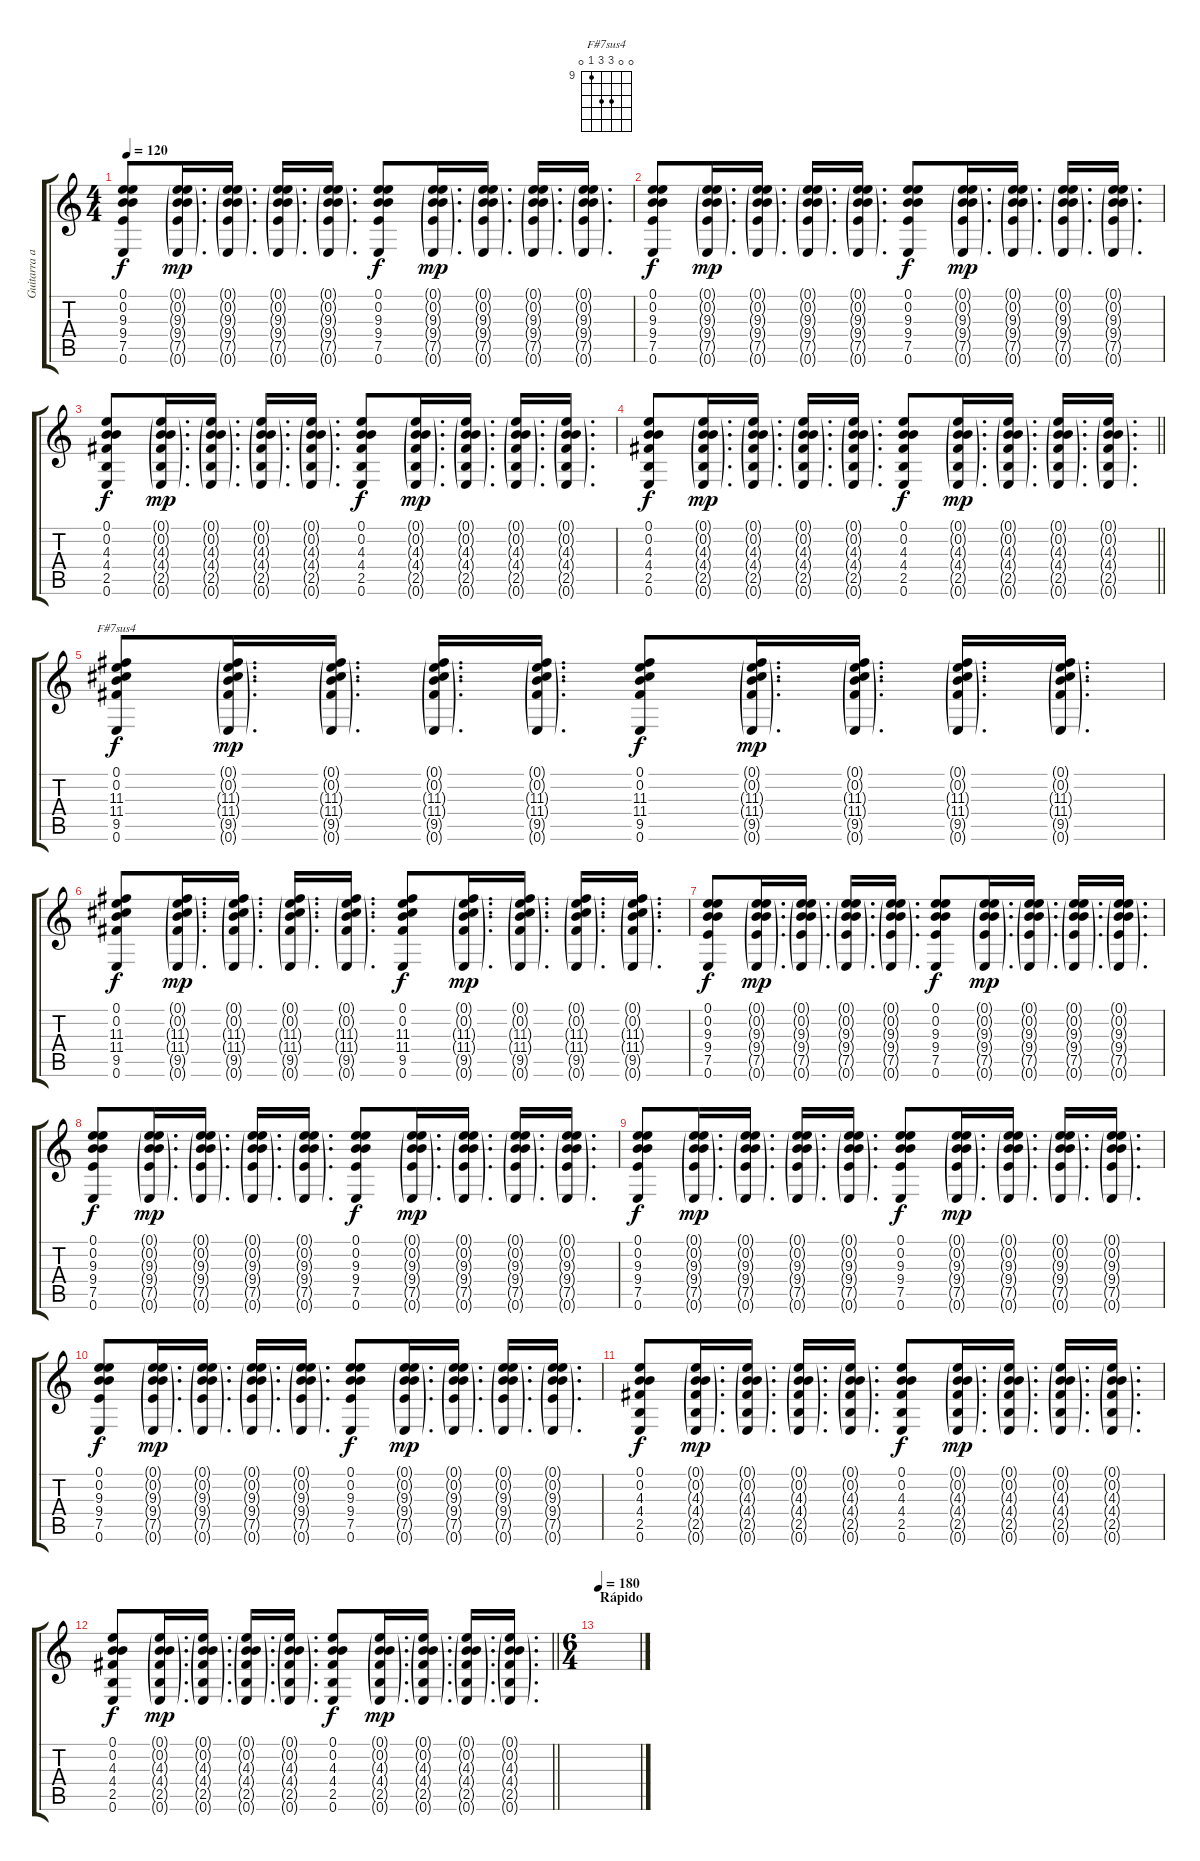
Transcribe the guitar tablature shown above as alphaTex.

\track ("Guitarra acústica" "Guitarra a") {instrument acousticguitarsteel}
\staff {score tabs}
\tuning (E4 B3 G3 D3 A2 E2) {hide}
\chord ("F#7sus4" 0 0 11 11 9 0) {firstfret 9}
\ts (4 4)
\tempo 120
\clef g2
\ks c
(0.1 0.2 9.3 9.4 7.5 0.6).8{dy f} (0.1{g} 0.2{g} 9.3{g} 9.4{g} 7.5{g} 0.6{g}).16{d dy mp} (0.1{g} 0.2{g} 9.3{g} 9.4{g} 7.5{g} 0.6{g}).16{d} (0.1{g} 0.2{g} 9.3{g} 9.4{g} 7.5{g} 0.6{g}).16{d} (0.1{g} 0.2{g} 9.3{g} 9.4{g} 7.5{g} 0.6{g}).16{d} (0.1 0.2 9.3 9.4 7.5 0.6).8{dy f} (0.1{g} 0.2{g} 9.3{g} 9.4{g} 7.5{g} 0.6{g}).16{d dy mp} (0.1{g} 0.2{g} 9.3{g} 9.4{g} 7.5{g} 0.6{g}).16{d} (0.1{g} 0.2{g} 9.3{g} 9.4{g} 7.5{g} 0.6{g}).16{d} (0.1{g} 0.2{g} 9.3{g} 9.4{g} 7.5{g} 0.6{g}).16{d} |
(0.1 0.2 9.3 9.4 7.5 0.6).8{dy f} (0.1{g} 0.2{g} 9.3{g} 9.4{g} 7.5{g} 0.6{g}).16{d dy mp} (0.1{g} 0.2{g} 9.3{g} 9.4{g} 7.5{g} 0.6{g}).16{d} (0.1{g} 0.2{g} 9.3{g} 9.4{g} 7.5{g} 0.6{g}).16{d} (0.1{g} 0.2{g} 9.3{g} 9.4{g} 7.5{g} 0.6{g}).16{d} (0.1 0.2 9.3 9.4 7.5 0.6).8{dy f} (0.1{g} 0.2{g} 9.3{g} 9.4{g} 7.5{g} 0.6{g}).16{d dy mp} (0.1{g} 0.2{g} 9.3{g} 9.4{g} 7.5{g} 0.6{g}).16{d} (0.1{g} 0.2{g} 9.3{g} 9.4{g} 7.5{g} 0.6{g}).16{d} (0.1{g} 0.2{g} 9.3{g} 9.4{g} 7.5{g} 0.6{g}).16{d} |
(0.1 0.2 4.3 4.4 2.5 0.6).8{dy f} (0.1{g} 0.2{g} 4.3{g} 4.4{g} 2.5{g} 0.6{g}).16{d dy mp} (0.1{g} 0.2{g} 4.3{g} 4.4{g} 2.5{g} 0.6{g}).16{d} (0.1{g} 0.2{g} 4.3{g} 4.4{g} 2.5{g} 0.6{g}).16{d} (0.1{g} 0.2{g} 4.3{g} 4.4{g} 2.5{g} 0.6{g}).16{d} (0.1 0.2 4.3 4.4 2.5 0.6).8{dy f} (0.1{g} 0.2{g} 4.3{g} 4.4{g} 2.5{g} 0.6{g}).16{d dy mp} (0.1{g} 0.2{g} 4.3{g} 4.4{g} 2.5{g} 0.6{g}).16{d} (0.1{g} 0.2{g} 4.3{g} 4.4{g} 2.5{g} 0.6{g}).16{d} (0.1{g} 0.2{g} 4.3{g} 4.4{g} 2.5{g} 0.6{g}).16{d} |
\barLineRight lightlight
(0.1 0.2 4.3 4.4 2.5 0.6).8{dy f} (0.1{g} 0.2{g} 4.3{g} 4.4{g} 2.5{g} 0.6{g}).16{d dy mp} (0.1{g} 0.2{g} 4.3{g} 4.4{g} 2.5{g} 0.6{g}).16{d} (0.1{g} 0.2{g} 4.3{g} 4.4{g} 2.5{g} 0.6{g}).16{d} (0.1{g} 0.2{g} 4.3{g} 4.4{g} 2.5{g} 0.6{g}).16{d} (0.1 0.2 4.3 4.4 2.5 0.6).8{dy f} (0.1{g} 0.2{g} 4.3{g} 4.4{g} 2.5{g} 0.6{g}).16{d dy mp} (0.1{g} 0.2{g} 4.3{g} 4.4{g} 2.5{g} 0.6{g}).16{d} (0.1{g} 0.2{g} 4.3{g} 4.4{g} 2.5{g} 0.6{g}).16{d} (0.1{g} 0.2{g} 4.3{g} 4.4{g} 2.5{g} 0.6{g}).16{d} |
(0.1 0.2 11.3 11.4 9.5 0.6).8{ch "F#7sus4" dy f} (0.1{g} 0.2{g} 11.3{g} 11.4{g} 9.5{g} 0.6{g}).16{d dy mp} (0.1{g} 0.2{g} 11.3{g} 11.4{g} 9.5{g} 0.6{g}).16{d} (0.1{g} 0.2{g} 11.3{g} 11.4{g} 9.5{g} 0.6{g}).16{d} (0.1{g} 0.2{g} 11.3{g} 11.4{g} 9.5{g} 0.6{g}).16{d} (0.1 0.2 11.3 11.4 9.5 0.6).8{dy f} (0.1{g} 0.2{g} 11.3{g} 11.4{g} 9.5{g} 0.6{g}).16{d dy mp} (0.1{g} 0.2{g} 11.3{g} 11.4{g} 9.5{g} 0.6{g}).16{d} (0.1{g} 0.2{g} 11.3{g} 11.4{g} 9.5{g} 0.6{g}).16{d} (0.1{g} 0.2{g} 11.3{g} 11.4{g} 9.5{g} 0.6{g}).16{d} |
(0.1 0.2 11.3 11.4 9.5 0.6).8{dy f} (0.1{g} 0.2{g} 11.3{g} 11.4{g} 9.5{g} 0.6{g}).16{d dy mp} (0.1{g} 0.2{g} 11.3{g} 11.4{g} 9.5{g} 0.6{g}).16{d} (0.1{g} 0.2{g} 11.3{g} 11.4{g} 9.5{g} 0.6{g}).16{d} (0.1{g} 0.2{g} 11.3{g} 11.4{g} 9.5{g} 0.6{g}).16{d} (0.1 0.2 11.3 11.4 9.5 0.6).8{dy f} (0.1{g} 0.2{g} 11.3{g} 11.4{g} 9.5{g} 0.6{g}).16{d dy mp} (0.1{g} 0.2{g} 11.3{g} 11.4{g} 9.5{g} 0.6{g}).16{d} (0.1{g} 0.2{g} 11.3{g} 11.4{g} 9.5{g} 0.6{g}).16{d} (0.1{g} 0.2{g} 11.3{g} 11.4{g} 9.5{g} 0.6{g}).16{d} |
(0.1 0.2 9.3 9.4 7.5 0.6).8{dy f} (0.1{g} 0.2{g} 9.3{g} 9.4{g} 7.5{g} 0.6{g}).16{d dy mp} (0.1{g} 0.2{g} 9.3{g} 9.4{g} 7.5{g} 0.6{g}).16{d} (0.1{g} 0.2{g} 9.3{g} 9.4{g} 7.5{g} 0.6{g}).16{d} (0.1{g} 0.2{g} 9.3{g} 9.4{g} 7.5{g} 0.6{g}).16{d} (0.1 0.2 9.3 9.4 7.5 0.6).8{dy f} (0.1{g} 0.2{g} 9.3{g} 9.4{g} 7.5{g} 0.6{g}).16{d dy mp} (0.1{g} 0.2{g} 9.3{g} 9.4{g} 7.5{g} 0.6{g}).16{d} (0.1{g} 0.2{g} 9.3{g} 9.4{g} 7.5{g} 0.6{g}).16{d} (0.1{g} 0.2{g} 9.3{g} 9.4{g} 7.5{g} 0.6{g}).16{d} |
(0.1 0.2 9.3 9.4 7.5 0.6).8{dy f} (0.1{g} 0.2{g} 9.3{g} 9.4{g} 7.5{g} 0.6{g}).16{d dy mp} (0.1{g} 0.2{g} 9.3{g} 9.4{g} 7.5{g} 0.6{g}).16{d} (0.1{g} 0.2{g} 9.3{g} 9.4{g} 7.5{g} 0.6{g}).16{d} (0.1{g} 0.2{g} 9.3{g} 9.4{g} 7.5{g} 0.6{g}).16{d} (0.1 0.2 9.3 9.4 7.5 0.6).8{dy f} (0.1{g} 0.2{g} 9.3{g} 9.4{g} 7.5{g} 0.6{g}).16{d dy mp} (0.1{g} 0.2{g} 9.3{g} 9.4{g} 7.5{g} 0.6{g}).16{d} (0.1{g} 0.2{g} 9.3{g} 9.4{g} 7.5{g} 0.6{g}).16{d} (0.1{g} 0.2{g} 9.3{g} 9.4{g} 7.5{g} 0.6{g}).16{d} |
(0.1 0.2 9.3 9.4 7.5 0.6).8{dy f} (0.1{g} 0.2{g} 9.3{g} 9.4{g} 7.5{g} 0.6{g}).16{d dy mp} (0.1{g} 0.2{g} 9.3{g} 9.4{g} 7.5{g} 0.6{g}).16{d} (0.1{g} 0.2{g} 9.3{g} 9.4{g} 7.5{g} 0.6{g}).16{d} (0.1{g} 0.2{g} 9.3{g} 9.4{g} 7.5{g} 0.6{g}).16{d} (0.1 0.2 9.3 9.4 7.5 0.6).8{dy f} (0.1{g} 0.2{g} 9.3{g} 9.4{g} 7.5{g} 0.6{g}).16{d dy mp} (0.1{g} 0.2{g} 9.3{g} 9.4{g} 7.5{g} 0.6{g}).16{d} (0.1{g} 0.2{g} 9.3{g} 9.4{g} 7.5{g} 0.6{g}).16{d} (0.1{g} 0.2{g} 9.3{g} 9.4{g} 7.5{g} 0.6{g}).16{d} |
(0.1 0.2 9.3 9.4 7.5 0.6).8{dy f} (0.1{g} 0.2{g} 9.3{g} 9.4{g} 7.5{g} 0.6{g}).16{d dy mp} (0.1{g} 0.2{g} 9.3{g} 9.4{g} 7.5{g} 0.6{g}).16{d} (0.1{g} 0.2{g} 9.3{g} 9.4{g} 7.5{g} 0.6{g}).16{d} (0.1{g} 0.2{g} 9.3{g} 9.4{g} 7.5{g} 0.6{g}).16{d} (0.1 0.2 9.3 9.4 7.5 0.6).8{dy f} (0.1{g} 0.2{g} 9.3{g} 9.4{g} 7.5{g} 0.6{g}).16{d dy mp} (0.1{g} 0.2{g} 9.3{g} 9.4{g} 7.5{g} 0.6{g}).16{d} (0.1{g} 0.2{g} 9.3{g} 9.4{g} 7.5{g} 0.6{g}).16{d} (0.1{g} 0.2{g} 9.3{g} 9.4{g} 7.5{g} 0.6{g}).16{d} |
(0.1 0.2 4.3 4.4 2.5 0.6).8{dy f} (0.1{g} 0.2{g} 4.3{g} 4.4{g} 2.5{g} 0.6{g}).16{d dy mp} (0.1{g} 0.2{g} 4.3{g} 4.4{g} 2.5{g} 0.6{g}).16{d} (0.1{g} 0.2{g} 4.3{g} 4.4{g} 2.5{g} 0.6{g}).16{d} (0.1{g} 0.2{g} 4.3{g} 4.4{g} 2.5{g} 0.6{g}).16{d} (0.1 0.2 4.3 4.4 2.5 0.6).8{dy f} (0.1{g} 0.2{g} 4.3{g} 4.4{g} 2.5{g} 0.6{g}).16{d dy mp} (0.1{g} 0.2{g} 4.3{g} 4.4{g} 2.5{g} 0.6{g}).16{d} (0.1{g} 0.2{g} 4.3{g} 4.4{g} 2.5{g} 0.6{g}).16{d} (0.1{g} 0.2{g} 4.3{g} 4.4{g} 2.5{g} 0.6{g}).16{d} |
\barLineRight lightlight
(0.1 0.2 4.3 4.4 2.5 0.6).8{dy f} (0.1{g} 0.2{g} 4.3{g} 4.4{g} 2.5{g} 0.6{g}).16{d dy mp} (0.1{g} 0.2{g} 4.3{g} 4.4{g} 2.5{g} 0.6{g}).16{d} (0.1{g} 0.2{g} 4.3{g} 4.4{g} 2.5{g} 0.6{g}).16{d} (0.1{g} 0.2{g} 4.3{g} 4.4{g} 2.5{g} 0.6{g}).16{d} (0.1 0.2 4.3 4.4 2.5 0.6).8{dy f} (0.1{g} 0.2{g} 4.3{g} 4.4{g} 2.5{g} 0.6{g}).16{d dy mp} (0.1{g} 0.2{g} 4.3{g} 4.4{g} 2.5{g} 0.6{g}).16{d} (0.1{g} 0.2{g} 4.3{g} 4.4{g} 2.5{g} 0.6{g}).16{d} (0.1{g} 0.2{g} 4.3{g} 4.4{g} 2.5{g} 0.6{g}).16{d} |
\ts (6 4)
\section ("" "Rápido")
\tempo 180
